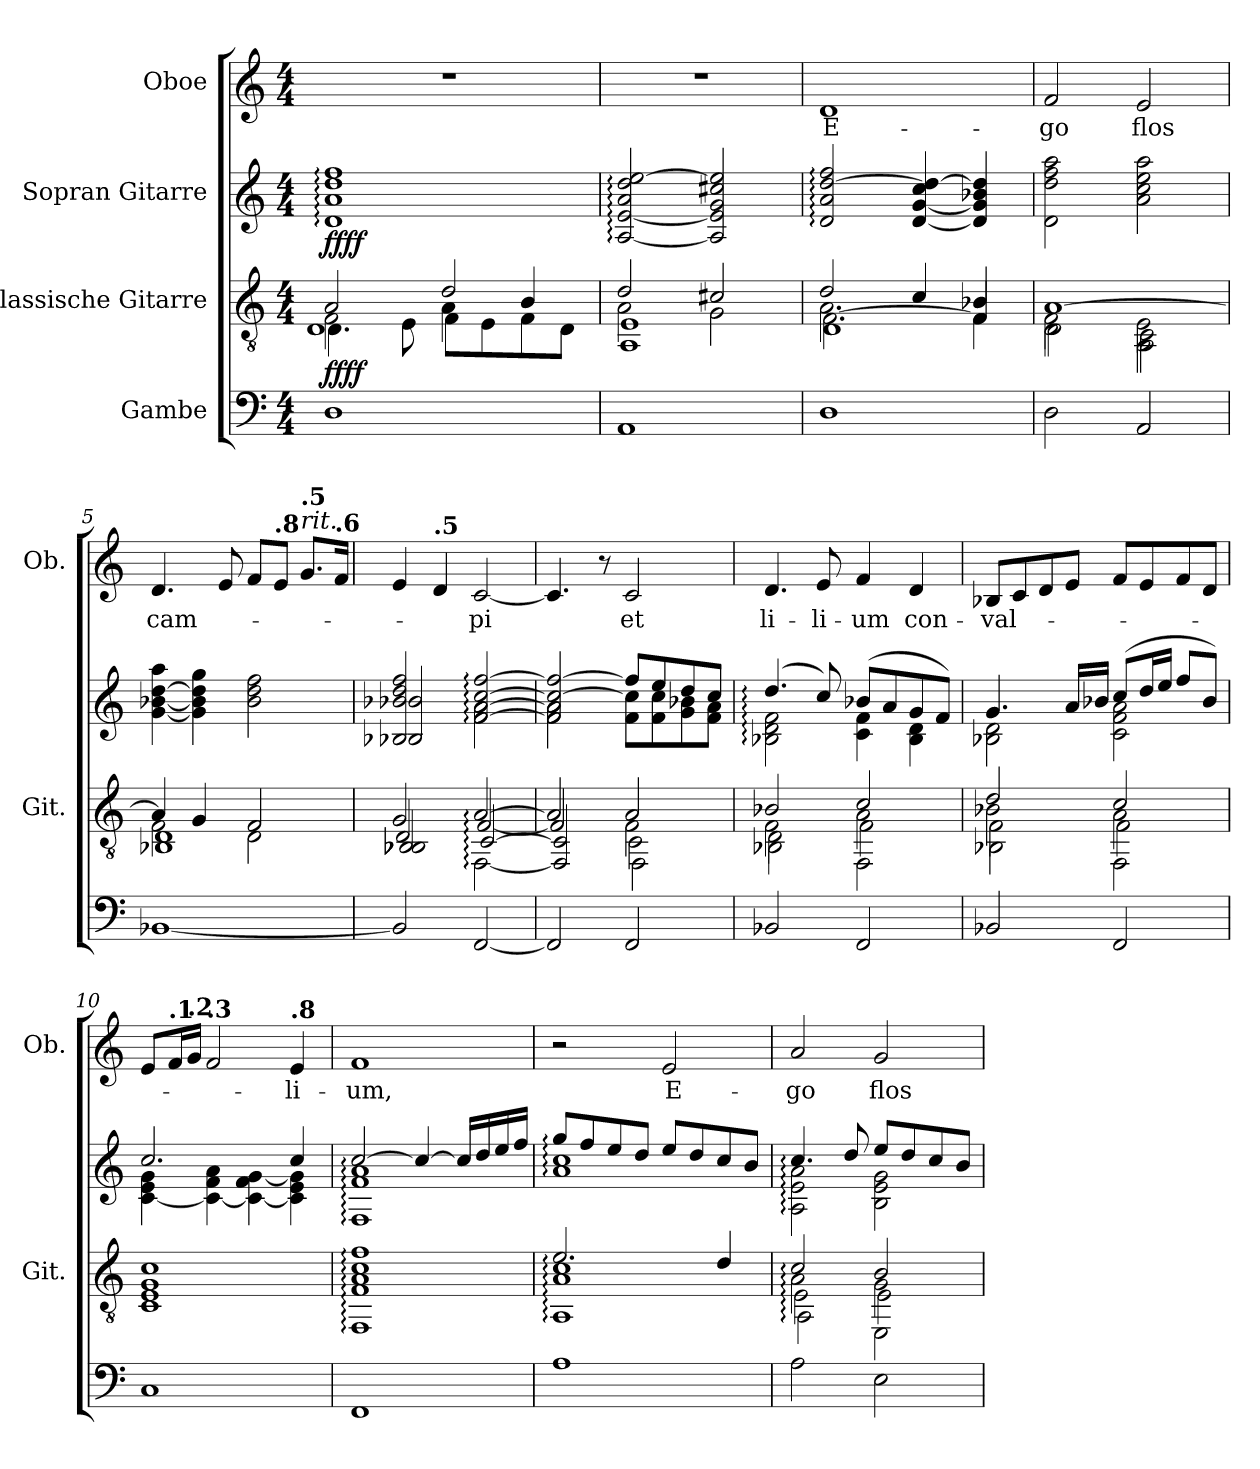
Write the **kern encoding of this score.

**kern	**kern	**dynam	**kern	**dynam	**kern	**text
*part4	*part3	*part3	*part2	*part2	*part1	*part1
*staff4	*staff3	*staff3	*staff2	*staff2	*staff1	*staff1
*I"Gambe	*I"Klassische Gitarre	*	*I"Sopran Gitarre	*	*I"Oboe	*
*	*I'Git.	*	*	*	*I'Ob.	*
*clefF4	*clefGv2	*	*clefG2	*	*clefG2	*
*k[]	*k[]	*	*k[]	*	*k[]	*
*M4/4	*M4/4	*	*M4/4	*	*M4/4	*
*MM90	*MM90	*	*MM90	*	*MM90	*
=1	=1	=1	=1	=1	=1	=1
*	*^	*	*	*	*	*
*	*	*^	*	*	*	*	*
*	*	*	*^	*	*	*	*	*
!	!	!	!	!	!LO:DY:b	!	!	!	!
!	!	!	!	!	!LO:DY:n=1:b	!	!	!	!
!	!	!	!	!	!LO:DY:n=2:b	!	!	!	!
!	!	!	!	!	!LO:DY:n=3:b	!	!LO:DY:b	!	!
!	!	!	!	!	!	!	!LO:DY:n=1:b	!	!
!	!	!	!	!	!	!	!LO:DY:n=2:b	!	!
!	!	!	!	!	!	!	!LO:DY:n=3:b	!	!
1D	2A/	2F\	4.D\	1D	f f f f	1d: 1a: 1dd: 1ff:	f f f f	1r	.
.	.	.	8E\	.	.	.	.	.	.
.	2d/	4A\	8F\L	.	.	.	.	.	.
.	.	.	8E\	.	.	.	.	.	.
.	.	4B/	8F\	.	.	.	.	.	.
.	.	.	8D\J	.	.	.	.	.	.
=2	=2	=2	=2	=2	=2	=2	=2	=2	=2
1AA	2d/	2A\	1E	1AA	.	[2A/: [2e/: 2a/: 2dd/: [2ee/:	.	1r	.
.	2c#X/	2G\	.	.	.	2A/] 2e/] 2g/ 2cc#X/ 2ee/]	.	.	.
=3	=3	=3	=3	=3	=3	=3	=3	=3	=3
*	*	*	*	*	*	*	*	*MM90	*
1D	2d/	2.A\	[2.F\	1D	.	2d/: 2a/: [2dd/: 2ff/:	.	1d	E-
.	4c/	.	.	.	.	[4d/ [4g/ 4cc/ 4dd/_	.	.	.
.	4B-X/	4F\	4F/]	.	.	4d/] 4g/] 4b-X/ 4dd/]	.	.	.
=4	=4	=4	=4	=4	=4	=4	=4	=4	=4
2D\	[1A	2F\	2D\	2D\	.	2d\ 2dd\ 2ff\ 2aa\	.	2f/	-go
2AA/	.	2E\	2AA\ 2C\	2AA\	.	2a\ 2cc\ 2ee\ 2aa\	.	2e/	flos
=5	=5	=5	=5	=5	=5	=5	=5	=5	=5
[1BB-X	4A/]	2F\	1D	1BB-X	.	[4g\ [4b-X\ [4dd\ 4aa\	.	4.d/	cam-
.	4G/	.	.	.	.	4g\] 4b-\] 4dd\] 4gg\	.	.	.
.	.	.	.	.	.	.	.	8e/	.
*	*	*	*	*	*	*	*	*MM90	*
.	2F/	2D\	.	.	.	2b-\ 2dd\ 2ff\	.	8f/L	.
*	*	*	*	*	*	*	*	*MM88	*
!	!	!	!	!	!	!	!	!LO:TX:a:B:t=.8	!
.	.	.	.	.	.	.	.	8e/J	.
*	*	*	*	*	*	*	*	*MM87	*
!	!	!	!	!	!	!	!	!LO:TX:a:i:t=rit.	!
!	!	!	!	!	!	!	!	!LO:TX:a:B:t=.5	!
.	.	.	.	.	.	.	.	8.g/L	.
*	*	*	*	*	*	*	*	*MM85	*
!	!	!	!	!	!	!	!	!LO:TX:a:B:t=.6	!
.	.	.	.	.	.	.	.	16f/Jk	.
!!LO:LB:g=z
=6	=6	=6	=6	=6	=6	=6	=6	=6	=6
*	*	*	*	*	*	*	*	*MM85	*
*	*	*	*	*	*	*^	*	*	*
2BB-/]	2G/	2D/	2BB-X/ 2BB-/	2ryy	.	2B-X/ 2b-X/ 2dd/ 2ff/	2B-/ 2b-/	.	4e/	.
*	*	*	*	*	*	*	*	*	*MM82	*
!	!	!	!	!	!	!	!	!	!LO:TX:a:B:t=.5	!
.	.	.	.	.	.	.	.	.	4d/	.
*	*	*	*	*	*	*	*	*	*MM80	*
[2FF/	[2A:/	[2F:/	[2C:/	[2FF:\	.	[2f/: [2a/: [2cc/: [2ff/:	2f\ 2a\	.	[2c/	-pi
=7	=7	=7	=7	=7	=7	=7	=7	=7	=7	=7
*	*	*	*	*	*	*	*	*	*MM90	*
2FF/]	2A/]	2F/]	2FF/] 2C/]	2ryy	.	2f/] 2a/] 2cc/_ 2ff/_	2f\ 2a\	.	4.c/]	.
.	.	.	.	.	.	.	.	.	8r	.
2FF/	2A/	2F\	2C\	2FF\	.	8ff/L]	8f\ 8cc\]L	.	2c/	et
.	.	.	.	.	.	8ee/	8f\ 8cc\	.	.	.
.	.	.	.	.	.	8dd/	8g\ 8b-X\	.	.	.
.	.	.	.	.	.	8cc/J	8f\ 8a\J	.	.	.
=8	=8	=8	=8	=8	=8	=8	=8	=8	=8	=8
2BB-X/	2B-X/	2F\	2D\	2BB-X\	.	(4.dd:/	2B-X\: 2d\: 2f\:	.	4.d/	li-
.	.	.	.	.	.	8cc/)	.	.	8e/	-li-
2FF/	2c/	2A\	2F\	2FF\	.	(8b-X/L	4c\ 4f\	.	4f/	-um
.	.	.	.	.	.	8a/	.	.	.	.
.	.	.	.	.	.	8g/	4B-\ 4d\	.	4d/	con-
.	.	.	.	.	.	8f/J)	.	.	.	.
=9	=9	=9	=9	=9	=9	=9	=9	=9	=9	=9
2BB-X/	2d/	2B-X\	2F\	2BB-X\	.	4.g/	2B-X\ 2d\	.	8B-X/L	-val-
.	.	.	.	.	.	.	.	.	8c/	.
.	.	.	.	.	.	.	.	.	8d/	.
.	.	.	.	.	.	16a/LL	.	.	8e/J	.
.	.	.	.	.	.	16b-X/JJ	.	.	.	.
2FF/	2c/	2A\	2F\	2FF\	.	(8cc/L	2c\ 2f\ 2a\	.	8f/L	.
.	.	.	.	.	.	16dd/L	.	.	8e/	.
.	.	.	.	.	.	16ee/JJ	.	.	.	.
.	.	.	.	.	.	8ff/L	.	.	8f/	.
.	.	.	.	.	.	8b-/J)	.	.	8d/J	.
!!LO:PB:g=z
=10	=10	=10	=10	=10	=10	=10	=10	=10	=10	=10
*	*	*	*	*	*	*	*	*	*MM90	*
1C	1c	1G	1E	1C	.	2.cc/	[4c\ 4e\ 4g\	.	8e/L	.
*	*	*	*	*	*	*	*	*	*MM88	*
!	!	!	!	!	!	!	!	!	!LO:TX:a:B:t=.1	!
.	.	.	.	.	.	.	.	.	16f/L	.
*	*	*	*	*	*	*	*	*	*MM87	*
!	!	!	!	!	!	!	!	!	!LO:TX:a:B:t=.2	!
.	.	.	.	.	.	.	.	.	16g/JJ	.
*	*	*	*	*	*	*	*	*	*MM86	*
!	!	!	!	!	!	!	!	!	!LO:TX:a:B:t=.3	!
.	.	.	.	.	.	.	4c\_ 4f\ 4a\	.	2f/	.
.	.	.	.	.	.	.	4c\_ 4f\ [4g\	.	.	.
*	*	*	*	*	*	*	*	*	*MM78	*
!	!	!	!	!	!	!	!	!	!LO:TX:a:B:t=.8	!
.	.	.	.	.	.	4cc/	4c\] 4e\ 4g\]	.	4e/	-li-
=11	=11	=11	=11	=11	=11	=11	=11	=11	=11	=11
*	*	*	*	*	*	*	*	*	*MM90	*
1FF	1c: 1f:	1A:	1F:	1FF:	.	[2cc:/	1F: 1f: 1a:	.	1f	-um,
.	.	.	.	.	.	4cc/_	.	.	.	.
.	.	.	.	.	.	16cc/LL]	.	.	.	.
.	.	.	.	.	.	16dd/	.	.	.	.
.	.	.	.	.	.	16ee/	.	.	.	.
.	.	.	.	.	.	16ff/JJ	.	.	.	.
=12	=12	=12	=12	=12	=12	=12	=12	=12	=12	=12
1A	2.e:/	1c:	1A:	1AA:	.	8gg:/L	1a: 1cc:	.	2r	.
.	.	.	.	.	.	8ff/	.	.	.	.
.	.	.	.	.	.	8ee/	.	.	.	.
.	.	.	.	.	.	8dd/J	.	.	.	.
.	.	.	.	.	.	8ee/L	.	.	2e/	E-
.	.	.	.	.	.	8dd/	.	.	.	.
.	4d/	.	.	.	.	8cc/	.	.	.	.
.	.	.	.	.	.	8b/J	.	.	.	.
=13	=13	=13	=13	=13	=13	=13	=13	=13	=13	=13
2A\	2c:/	2A:\	2E:\	2AA:\	.	4.cc:/	2A\: 2e\: 2a\:	.	2a/	-go
.	.	.	.	.	.	8dd/	.	.	.	.
2E\	2B/	2G\	2E\	2EE\	.	8ee/L	2B\ 2e\ 2g\	.	2g/	flos
.	.	.	.	.	.	8dd/	.	.	.	.
.	.	.	.	.	.	8cc/	.	.	.	.
.	.	.	.	.	.	8b/J	.	.	.	.
*	*v	*v	*v	*v	*	*	*	*	*	*
*	*	*	*v	*v	*	*	*
=	=	=	=	=	=	=
*-	*-	*-	*-	*-	*-	*-
